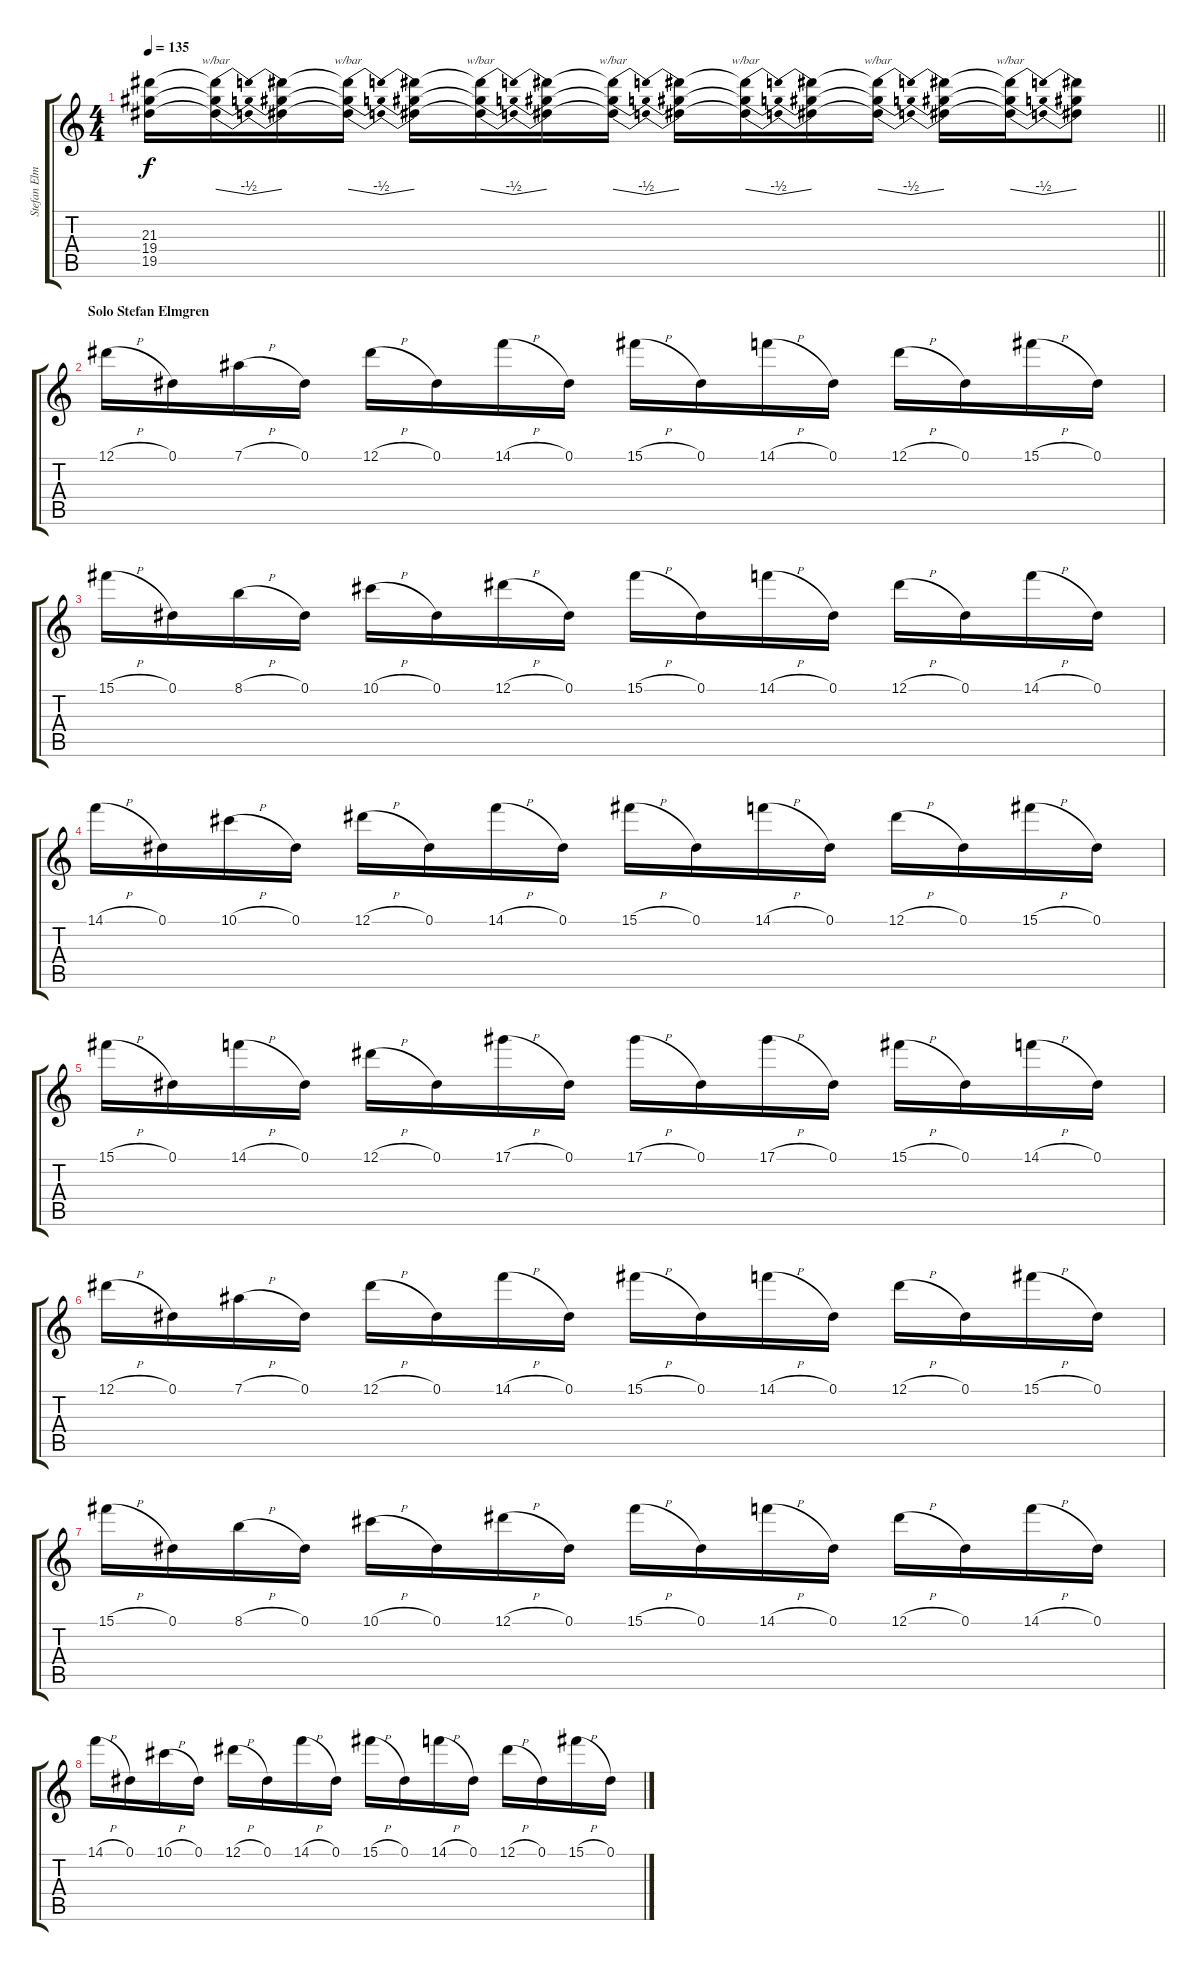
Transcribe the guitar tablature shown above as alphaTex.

\track ("Stefan Elmgren" "Stefan Elm") {instrument distortionguitar}
\staff {score tabs}
\tuning (Eb4 Bb3 Gb3 Db3 Ab2 Eb2) {hide}
\ts (4 4)
\tempo 135
\clef g2
\barLineRight lightlight
\ks c
(21.3{t} 19.4{t} 19.5{t}).16{dy f} (21.3{t} 19.4{t} 19.5{t}).16{tbe (dip default 0 0 30 -2 60 0)} (21.3{t} 19.4{t} 19.5{t}).16 (21.3{t} 19.4{t} 19.5{t}).16{tbe (dip default 0 0 30 -2 60 0)} (21.3{t} 19.4{t} 19.5{t}).16 (21.3{t} 19.4{t} 19.5{t}).16{tbe (dip default 0 0 30 -2 60 0)} (21.3{t} 19.4{t} 19.5{t}).16 (21.3{t} 19.4{t} 19.5{t}).16{tbe (dip default 0 0 30 -2 60 0)} (21.3{t} 19.4{t} 19.5{t}).16 (21.3{t} 19.4{t} 19.5{t}).16{tbe (dip default 0 0 30 -2 60 0)} (21.3{t} 19.4{t} 19.5{t}).16 (21.3{t} 19.4{t} 19.5{t}).16{tbe (dip default 0 0 30 -2 60 0)} (21.3{t} 19.4{t} 19.5{t}).16 (21.3{t} 19.4{t} 19.5{t}).16{tbe (dip default 0 0 30 -2 60 0)} (21.3{t} 19.4{t} 19.5{t}).8 |
\section ("" "Solo Stefan Elmgren")
12.1{h}.16{volume 16} 0.1.16 7.1{h}.16 0.1.16 12.1{h}.16 0.1.16 14.1{h}.16 0.1.16 15.1{h}.16 0.1.16 14.1{h}.16 0.1.16 12.1{h}.16 0.1.16 15.1{h}.16 0.1.16 |
15.1{h}.16 0.1.16 8.1{h}.16 0.1.16 10.1{h}.16 0.1.16 12.1{h}.16 0.1.16 15.1{h}.16 0.1.16 14.1{h}.16 0.1.16 12.1{h}.16 0.1.16 14.1{h}.16 0.1.16 |
14.1{h}.16 0.1.16 10.1{h}.16 0.1.16 12.1{h}.16 0.1.16 14.1{h}.16 0.1.16 15.1{h}.16 0.1.16 14.1{h}.16 0.1.16 12.1{h}.16 0.1.16 15.1{h}.16 0.1.16 |
15.1{h}.16 0.1.16 14.1{h}.16 0.1.16 12.1{h}.16 0.1.16 17.1{h}.16 0.1.16 17.1{h}.16 0.1.16 17.1{h}.16 0.1.16 15.1{h}.16 0.1.16 14.1{h}.16 0.1.16 |
12.1{h}.16 0.1.16 7.1{h}.16 0.1.16 12.1{h}.16 0.1.16 14.1{h}.16 0.1.16 15.1{h}.16 0.1.16 14.1{h}.16 0.1.16 12.1{h}.16 0.1.16 15.1{h}.16 0.1.16 |
15.1{h}.16 0.1.16 8.1{h}.16 0.1.16 10.1{h}.16 0.1.16 12.1{h}.16 0.1.16 15.1{h}.16 0.1.16 14.1{h}.16 0.1.16 12.1{h}.16 0.1.16 14.1{h}.16 0.1.16 |
14.1{h}.16 0.1.16 10.1{h}.16 0.1.16 12.1{h}.16 0.1.16 14.1{h}.16 0.1.16 15.1{h}.16 0.1.16 14.1{h}.16 0.1.16 12.1{h}.16 0.1.16 15.1{h}.16 0.1.16
